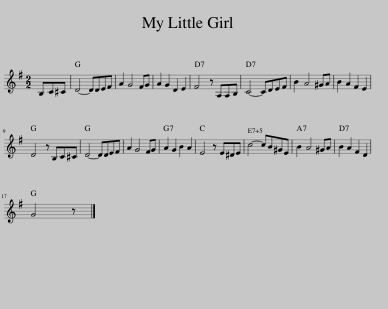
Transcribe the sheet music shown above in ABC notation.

X:1
L:1/8
M:2/2
I:linebreak $
K:G
V:1 treble
V:1
 B,C^C | D4- DDEF | A2 G4 FG | A2 G2 D2 E2 | F4 z A,A,B, | %5
 C4- CDEF | B2 A4 ^GA | B2 A2 F2 E2 |$ D4 z B,C^C | D4- DDEF | %10
 A2 G4 FG | A2 G2 B2 A2 | E4 z E^DE | c4- cB^GE | B2 A4 ^GA | %15
 B2 A2 F2 D2 |$ G4 z |] %17
